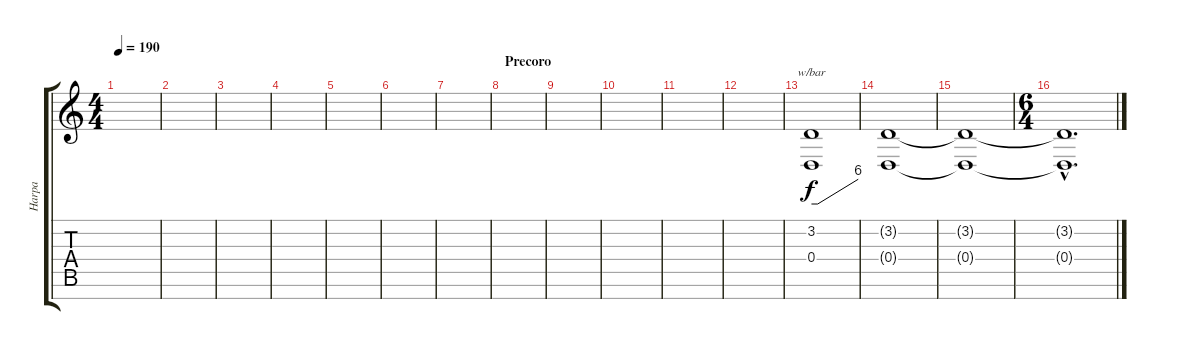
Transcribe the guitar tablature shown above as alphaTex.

\track ("Harpa" "Harpa") {instrument orchestralharp}
\staff {score tabs}
\tuning (E4 B3 G3 D3 A2 E2 B1) {hide}
\ts (4 4)
\tempo 190
\clef g2
\ks c
|
|
|
|
|
|
|
\section ("" "Precoro")
|
|
|
|
|
\section ("" "")
(3.2 0.4).1{tbe (custom default 0 0 8 0 60 24) volume 11 instrument choiraahs} |
(3.2{t} 0.4{t}).1 |
(3.2{t} 0.4{t}).1 |
\ts (6 4)
(3.2{hac t} 0.4{hac t}).1{d}
